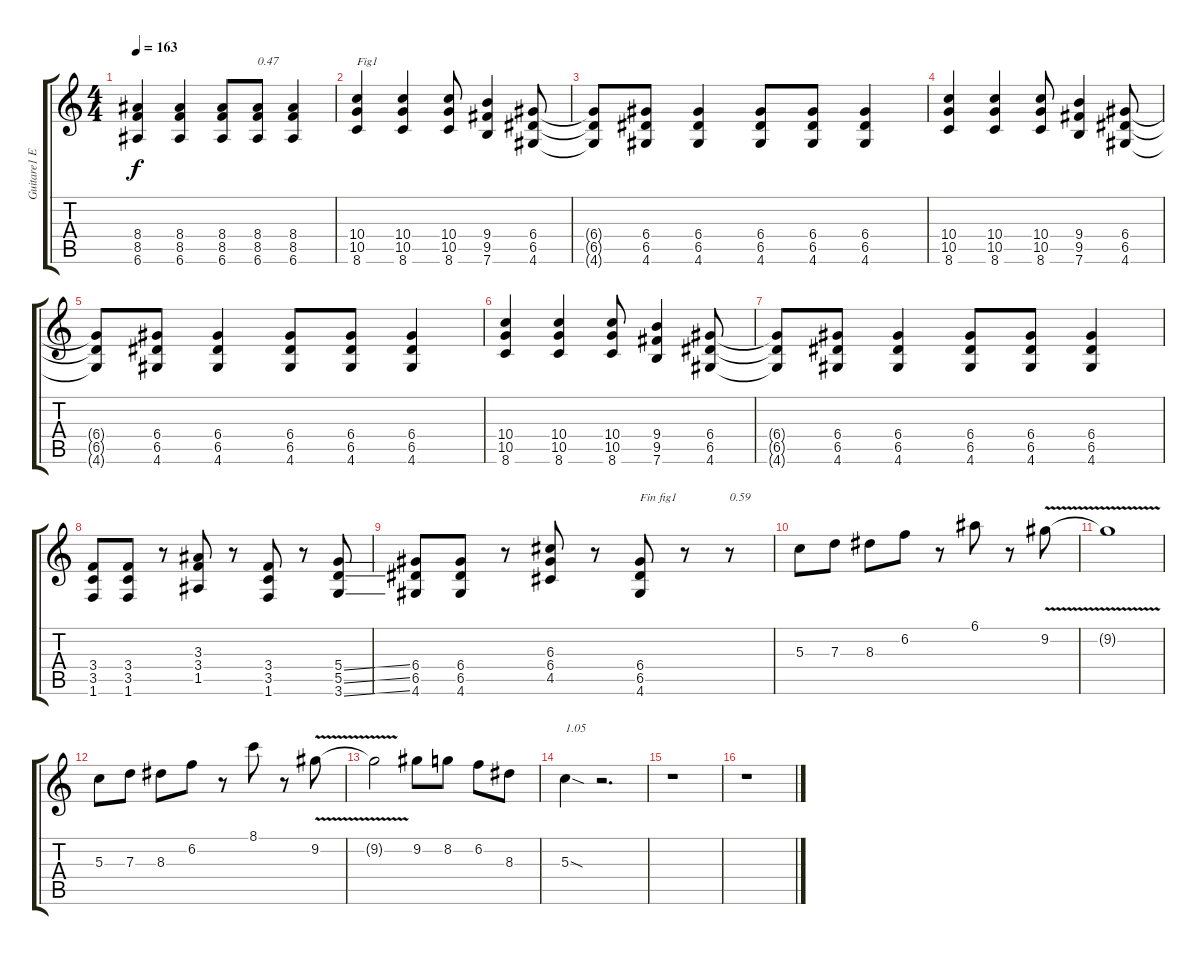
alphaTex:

\track ("Guitare1 E" "Guitare1 E") {instrument overdrivenguitar}
\staff {score tabs}
\tuning (E4 B3 G3 D3 A2 E2) {hide}
\ts (4 4)
\tempo 163
\clef g2
\ks c
(8.4 8.5 6.6).4{dy f} (8.4 8.5 6.6).4 (8.4 8.5 6.6).8 (8.4 8.5 6.6).8{txt "0.47"} (8.4 8.5 6.6).4 |
(10.4 10.5 8.6).4{txt "Fig1"} (10.4 10.5 8.6).4 (10.4 10.5 8.6).8 (9.4 9.5 7.6).4 (6.4 6.5 4.6).8 |
(6.4{t} 6.5{t} 4.6{t}).8 (6.4 6.5 4.6).8 (6.4 6.5 4.6).4 (6.4 6.5 4.6).8 (6.4 6.5 4.6).8 (6.4 6.5 4.6).4 |
(10.4 10.5 8.6).4 (10.4 10.5 8.6).4 (10.4 10.5 8.6).8 (9.4 9.5 7.6).4 (6.4 6.5 4.6).8 |
(6.4{t} 6.5{t} 4.6{t}).8 (6.4 6.5 4.6).8 (6.4 6.5 4.6).4 (6.4 6.5 4.6).8 (6.4 6.5 4.6).8 (6.4 6.5 4.6).4 |
(10.4 10.5 8.6).4 (10.4 10.5 8.6).4 (10.4 10.5 8.6).8 (9.4 9.5 7.6).4 (6.4 6.5 4.6).8 |
(6.4{t} 6.5{t} 4.6{t}).8 (6.4 6.5 4.6).8 (6.4 6.5 4.6).4 (6.4 6.5 4.6).8 (6.4 6.5 4.6).8 (6.4 6.5 4.6).4 |
(3.4 3.5 1.6).8 (3.4 3.5 1.6).8 r.8 (3.3 3.4 1.5).8 r.8 (3.4 3.5 1.6).8 r.8 (5.4{ss} 5.5{ss} 3.6{ss}).8 |
(6.4 6.5 4.6).8 (6.4 6.5 4.6).8 r.8 (6.3 6.4 4.5).8 r.8 (6.4 6.5 4.6).8{txt "Fin fig1"} r.8 r.8{txt "0.59"} |
5.3.8 7.3.8 8.3.8 6.2.8 r.8 6.1.8 r.8 9.2{v}.8 |
9.2{t}.1 |
5.3.8 7.3.8 8.3.8 6.2.8 r.8 8.1.8 r.8 9.2{v}.8 |
9.2{t}.2 9.2.8 8.2.8 6.2.8 8.3.8 |
5.3{sod}.4{txt "1.05"} r.2{d} |
r.1 |
r.1
